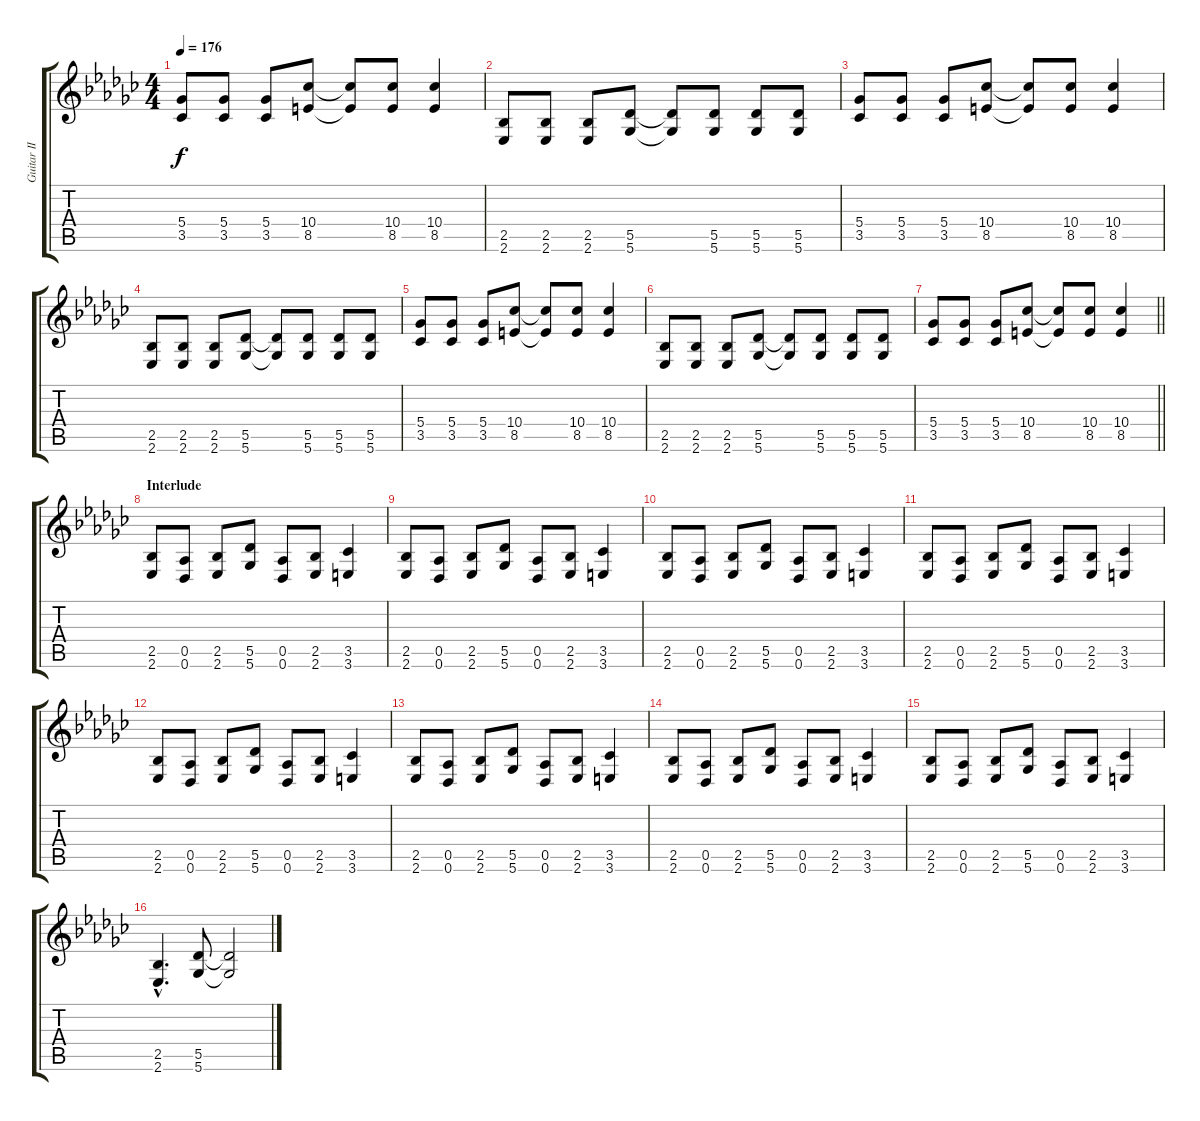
\track ("Guitar II" "Guitar II") {instrument distortionguitar}
\staff {score tabs}
\tuning (Eb4 Bb3 Gb3 Db3 Ab2 Db2) {hide}
\ts (4 4)
\tempo 176
\clef g2
\ks ebminor
(5.4 3.5).8{dy f} (5.4 3.5).8 (5.4 3.5).8 (10.4 8.5).8 (10.4{t} 8.5{t}).8 (10.4 8.5).8 (10.4 8.5).4 |
(2.5 2.6).8 (2.5 2.6).8 (2.5 2.6).8 (5.5 5.6).8 (5.5{t} 5.6{t}).8 (5.5 5.6).8 (5.5 5.6).8 (5.5 5.6).8 |
(5.4 3.5).8 (5.4 3.5).8 (5.4 3.5).8 (10.4 8.5).8 (10.4{t} 8.5{t}).8 (10.4 8.5).8 (10.4 8.5).4 |
(2.5 2.6).8 (2.5 2.6).8 (2.5 2.6).8 (5.5 5.6).8 (5.5{t} 5.6{t}).8 (5.5 5.6).8 (5.5 5.6).8 (5.5 5.6).8 |
(5.4 3.5).8 (5.4 3.5).8 (5.4 3.5).8 (10.4 8.5).8 (10.4{t} 8.5{t}).8 (10.4 8.5).8 (10.4 8.5).4 |
(2.5 2.6).8 (2.5 2.6).8 (2.5 2.6).8 (5.5 5.6).8 (5.5{t} 5.6{t}).8 (5.5 5.6).8 (5.5 5.6).8 (5.5 5.6).8 |
\barLineRight lightlight
(5.4 3.5).8 (5.4 3.5).8 (5.4 3.5).8 (10.4 8.5).8 (10.4{t} 8.5{t}).8 (10.4 8.5).8 (10.4 8.5).4 |
\section ("" "Interlude")
(2.5 2.6).8 (0.5 0.6).8 (2.5 2.6).8 (5.5 5.6).8 (0.5 0.6).8 (2.5 2.6).8 (3.5 3.6).4 |
(2.5 2.6).8 (0.5 0.6).8 (2.5 2.6).8 (5.5 5.6).8 (0.5 0.6).8 (2.5 2.6).8 (3.5 3.6).4 |
(2.5 2.6).8 (0.5 0.6).8 (2.5 2.6).8 (5.5 5.6).8 (0.5 0.6).8 (2.5 2.6).8 (3.5 3.6).4 |
(2.5 2.6).8 (0.5 0.6).8 (2.5 2.6).8 (5.5 5.6).8 (0.5 0.6).8 (2.5 2.6).8 (3.5 3.6).4 |
(2.5 2.6).8 (0.5 0.6).8 (2.5 2.6).8 (5.5 5.6).8 (0.5 0.6).8 (2.5 2.6).8 (3.5 3.6).4 |
(2.5 2.6).8 (0.5 0.6).8 (2.5 2.6).8 (5.5 5.6).8 (0.5 0.6).8 (2.5 2.6).8 (3.5 3.6).4 |
(2.5 2.6).8 (0.5 0.6).8 (2.5 2.6).8 (5.5 5.6).8 (0.5 0.6).8 (2.5 2.6).8 (3.5 3.6).4 |
(2.5 2.6).8 (0.5 0.6).8 (2.5 2.6).8 (5.5 5.6).8 (0.5 0.6).8 (2.5 2.6).8 (3.5 3.6).4 |
(2.5{hac} 2.6{hac}).4{d} (5.5 5.6).8 (5.5{t} 5.6{t}).2
